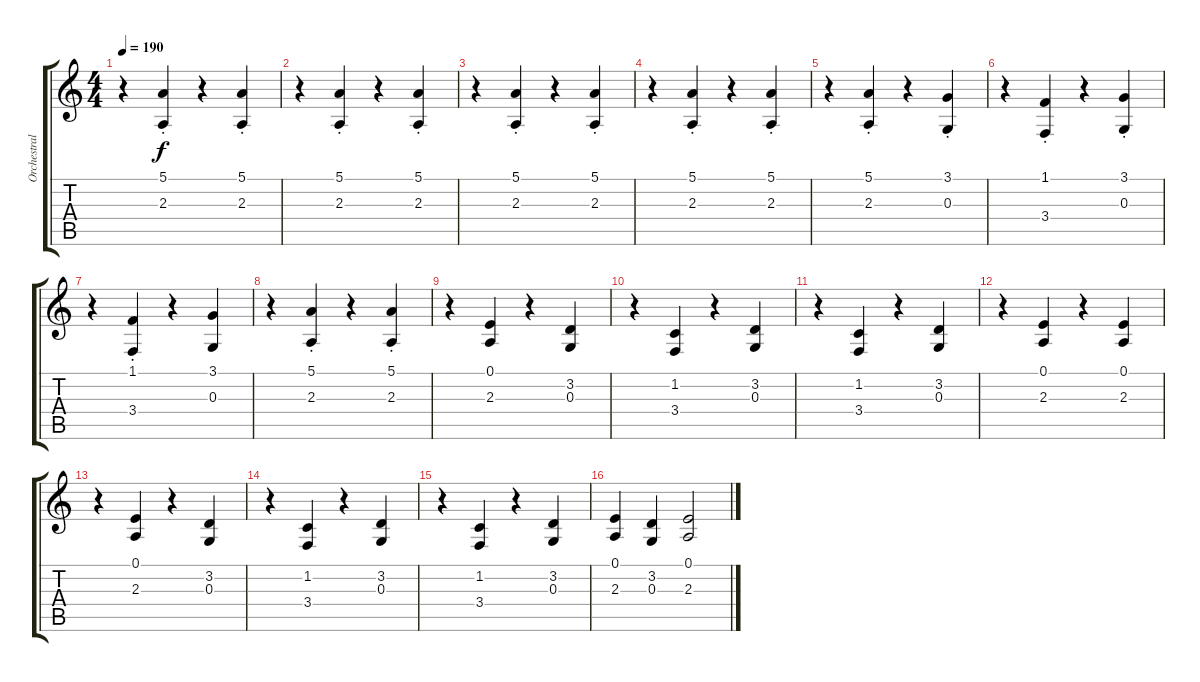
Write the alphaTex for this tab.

\track ("Orchestral Harp" "Orchestral") {instrument orchestralharp}
\staff {score tabs}
\tuning (E4 B3 G3 D3 A2 E2) {hide}
\ts (4 4)
\tempo 190
\clef g2
\ks c
r.4{dy f} (5.1{st} 2.3{st}).4 r.4 (5.1{st} 2.3{st}).4 |
r.4 (5.1{st} 2.3{st}).4 r.4 (5.1{st} 2.3{st}).4 |
r.4 (5.1{st} 2.3{st}).4 r.4 (5.1{st} 2.3{st}).4 |
r.4 (5.1{st} 2.3{st}).4 r.4 (5.1{st} 2.3{st}).4 |
r.4 (5.1{st} 2.3{st}).4 r.4 (3.1{st} 0.3{st}).4 |
r.4 (1.1{st} 3.4{st}).4 r.4 (3.1{st} 0.3{st}).4 |
r.4 (1.1{st} 3.4{st}).4 r.4 (3.1 0.3).4 |
r.4 (5.1{st} 2.3{st}).4 r.4 (5.1{st} 2.3{st}).4 |
r.4 (0.1 2.3).4 r.4 (3.2 0.3).4 |
r.4 (1.2 3.4).4 r.4 (3.2 0.3).4 |
r.4 (1.2 3.4).4 r.4 (3.2 0.3).4 |
r.4 (0.1 2.3).4 r.4 (0.1 2.3).4 |
r.4 (0.1 2.3).4 r.4 (3.2 0.3).4 |
r.4 (1.2 3.4).4 r.4 (3.2 0.3).4 |
r.4 (1.2 3.4).4 r.4 (3.2 0.3).4 |
(0.1 2.3).4 (3.2 0.3).4 (0.1 2.3).2
